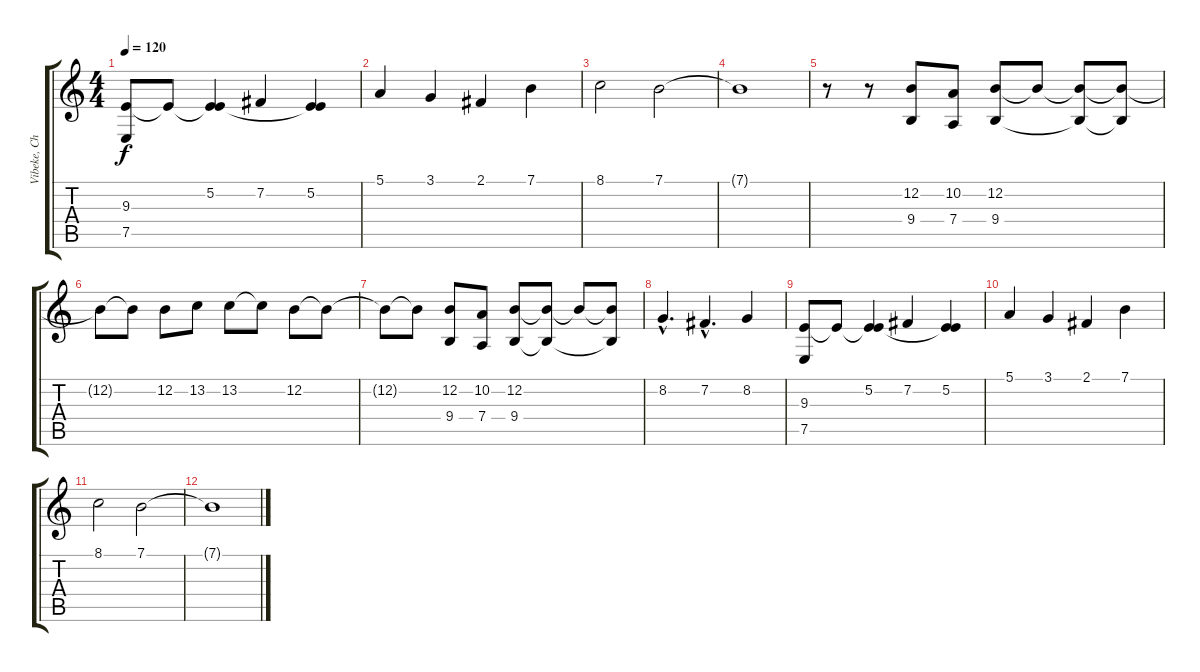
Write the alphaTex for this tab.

\track ("Vibeke, Choir and einar " "Vibeke, Ch") {instrument choiraahs}
\staff {score tabs}
\tuning (E4 B3 G3 D3 A2 E2) {hide}
\ts (4 4)
\tempo 120
\clef g2
\ks c
(9.3 7.5).8{dy f} 9.3{t}.8 (5.2 9.3{t}).4 7.2.4 (5.2 9.3{t}).4 |
5.1.4 3.1.4 2.1.4 7.1.4 |
8.1.2 7.1.2 |
7.1{t}.1 |
r.8 r.8 (12.2 9.4).8 (10.2 7.4).8 (12.2 9.4).8 12.2{t}.8 (12.2{t} 9.4{t}).8 (12.2{t} 9.4{t}).8 |
12.2{t}.8 12.2{t}.8 12.2.8 13.2.8 13.2.8 13.2{t}.8 12.2.8 12.2{t}.8 |
12.2{t}.8 12.2{t}.8 (12.2 9.4).8 (10.2 7.4).8 (12.2 9.4).8 (12.2{t} 9.4{t}).8 12.2{t}.8 (12.2{t} 9.4{t}).8 |
8.2{hac}.4{d} 7.2{hac}.4{d} 8.2.4 |
(9.3 7.5).8 9.3{t}.8 (5.2 9.3{t}).4 7.2.4 (5.2 9.3{t}).4 |
5.1.4 3.1.4 2.1.4 7.1.4 |
8.1.2 7.1.2 |
7.1{t}.1
